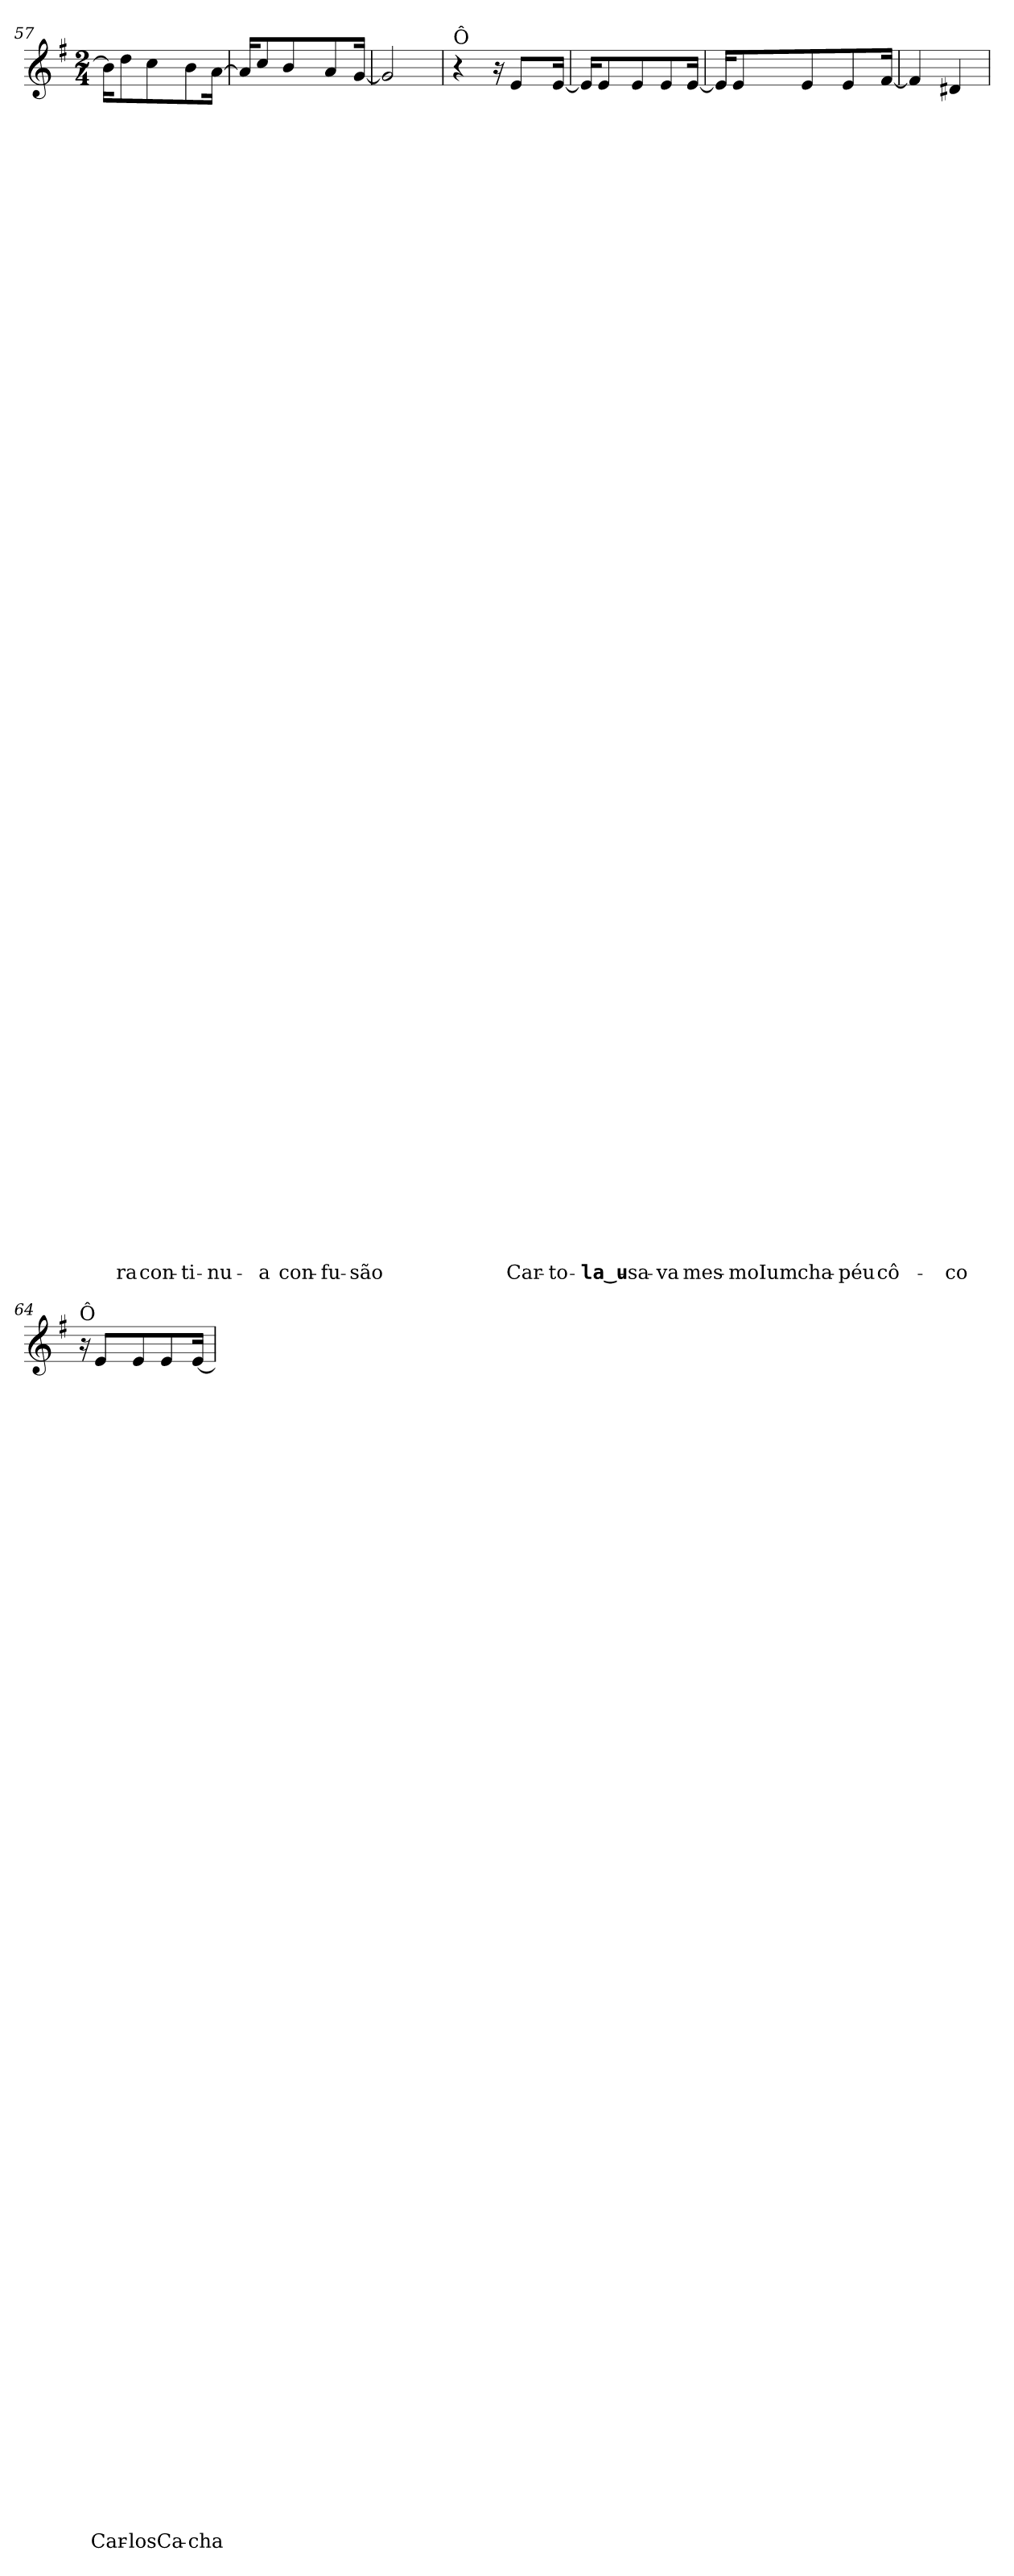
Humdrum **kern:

**kern	**text	**text	**text	**text	**text	**text	**text	**text	**text	**text	**text	**text	**text	**text	**text	**text	**text	**text	**text	**text	**text	**text	**text	**text	**text	**text	**text	**text	**text	**text	**text	**text	**text	**text	**text	**text	**text	**text	**text	**text	**text	**text	**text	**text	**text	**text	**text	**text	**text	**text	**text	**text	**text	**text	**text	**text	**text	**text	**text	**text	**text
*part1	*part1	*part1	*part1	*part1	*part1	*part1	*part1	*part1	*part1	*part1	*part1	*part1	*part1	*part1	*part1	*part1	*part1	*part1	*part1	*part1	*part1	*part1	*part1	*part1	*part1	*part1	*part1	*part1	*part1	*part1	*part1	*part1	*part1	*part1	*part1	*part1	*part1	*part1	*part1	*part1	*part1	*part1	*part1	*part1	*part1	*part1	*part1	*part1	*part1	*part1	*part1	*part1	*part1	*part1	*part1	*part1	*part1	*part1	*part1	*part1	*part1
*staff1	*staff1	*staff1	*staff1	*staff1	*staff1	*staff1	*staff1	*staff1	*staff1	*staff1	*staff1	*staff1	*staff1	*staff1	*staff1	*staff1	*staff1	*staff1	*staff1	*staff1	*staff1	*staff1	*staff1	*staff1	*staff1	*staff1	*staff1	*staff1	*staff1	*staff1	*staff1	*staff1	*staff1	*staff1	*staff1	*staff1	*staff1	*staff1	*staff1	*staff1	*staff1	*staff1	*staff1	*staff1	*staff1	*staff1	*staff1	*staff1	*staff1	*staff1	*staff1	*staff1	*staff1	*staff1	*staff1	*staff1	*staff1	*staff1	*staff1	*staff1	*staff1
!!LO:LB:g=z
*clefG2	*	*	*	*	*	*	*	*	*	*	*	*	*	*	*	*	*	*	*	*	*	*	*	*	*	*	*	*	*	*	*	*	*	*	*	*	*	*	*	*	*	*	*	*	*	*	*	*	*	*	*	*	*	*	*	*	*	*	*	*	*
*k[f#]	*	*	*	*	*	*	*	*	*	*	*	*	*	*	*	*	*	*	*	*	*	*	*	*	*	*	*	*	*	*	*	*	*	*	*	*	*	*	*	*	*	*	*	*	*	*	*	*	*	*	*	*	*	*	*	*	*	*	*	*	*
*G:	*	*	*	*	*	*	*	*	*	*	*	*	*	*	*	*	*	*	*	*	*	*	*	*	*	*	*	*	*	*	*	*	*	*	*	*	*	*	*	*	*	*	*	*	*	*	*	*	*	*	*	*	*	*	*	*	*	*	*	*	*
*M2/4	*	*	*	*	*	*	*	*	*	*	*	*	*	*	*	*	*	*	*	*	*	*	*	*	*	*	*	*	*	*	*	*	*	*	*	*	*	*	*	*	*	*	*	*	*	*	*	*	*	*	*	*	*	*	*	*	*	*	*	*	*
=57	=57	=57	=57	=57	=57	=57	=57	=57	=57	=57	=57	=57	=57	=57	=57	=57	=57	=57	=57	=57	=57	=57	=57	=57	=57	=57	=57	=57	=57	=57	=57	=57	=57	=57	=57	=57	=57	=57	=57	=57	=57	=57	=57	=57	=57	=57	=57	=57	=57	=57	=57	=57	=57	=57	=57	=57	=57	=57	=57	=57	=57
16b\KL]	.	.	.	.	.	.	.	.	.	.	.	.	.	.	.	.	.	.	.	.	.	.	.	.	.	.	.	.	.	.	.	.	.	.	.	.	.	.	.	.	.	.	.	.	.	.	.	.	.	.	.	.	.	.	.	.	.	.	.	.	.
!	!	!	!	!	!	!	!	!	!	!	!	!	!	!	!	!	!	!	!	!	!	!	!	!	!	!	!	!	!	!	!	!	!	!	!	!	!	!	!	!	!	!	!	!	!	!	!	!	!	!	!	!	!	!	!	!	!	!	!	!	!LO:LY:b
8dd\	.	.	.	.	.	.	.	.	.	.	.	.	.	.	.	.	.	.	.	.	.	.	.	.	.	.	.	.	.	.	.	.	.	.	.	.	.	.	.	.	.	.	.	.	.	.	.	.	.	.	.	.	.	.	.	.	.	.	.	.	-ra
!	!	!	!	!	!	!	!	!	!	!	!	!	!	!	!	!	!	!	!	!	!	!	!	!	!	!	!	!	!	!	!	!	!	!	!	!	!	!	!	!	!	!	!	!	!	!	!	!	!	!	!	!	!	!	!	!	!	!	!	!	!LO:LY:b
8cc\	.	.	.	.	.	.	.	.	.	.	.	.	.	.	.	.	.	.	.	.	.	.	.	.	.	.	.	.	.	.	.	.	.	.	.	.	.	.	.	.	.	.	.	.	.	.	.	.	.	.	.	.	.	.	.	.	.	.	.	.	con-
!	!	!	!	!	!	!	!	!	!	!	!	!	!	!	!	!	!	!	!	!	!	!	!	!	!	!	!	!	!	!	!	!	!	!	!	!	!	!	!	!	!	!	!	!	!	!	!	!	!	!	!	!	!	!	!	!	!	!	!	!	!LO:LY:b
8b\	.	.	.	.	.	.	.	.	.	.	.	.	.	.	.	.	.	.	.	.	.	.	.	.	.	.	.	.	.	.	.	.	.	.	.	.	.	.	.	.	.	.	.	.	.	.	.	.	.	.	.	.	.	.	.	.	.	.	.	.	-ti-
!	!	!	!	!	!	!	!	!	!	!	!	!	!	!	!	!	!	!	!	!	!	!	!	!	!	!	!	!	!	!	!	!	!	!	!	!	!	!	!	!	!	!	!	!	!	!	!	!	!	!	!	!	!	!	!	!	!	!	!	!	!LO:LY:b
[16a\Jk	.	.	.	.	.	.	.	.	.	.	.	.	.	.	.	.	.	.	.	.	.	.	.	.	.	.	.	.	.	.	.	.	.	.	.	.	.	.	.	.	.	.	.	.	.	.	.	.	.	.	.	.	.	.	.	.	.	.	.	.	-nu-
=58	=58	=58	=58	=58	=58	=58	=58	=58	=58	=58	=58	=58	=58	=58	=58	=58	=58	=58	=58	=58	=58	=58	=58	=58	=58	=58	=58	=58	=58	=58	=58	=58	=58	=58	=58	=58	=58	=58	=58	=58	=58	=58	=58	=58	=58	=58	=58	=58	=58	=58	=58	=58	=58	=58	=58	=58	=58	=58	=58	=58	=58
16a/KL]	.	.	.	.	.	.	.	.	.	.	.	.	.	.	.	.	.	.	.	.	.	.	.	.	.	.	.	.	.	.	.	.	.	.	.	.	.	.	.	.	.	.	.	.	.	.	.	.	.	.	.	.	.	.	.	.	.	.	.	.	.
!	!	!	!	!	!	!	!	!	!	!	!	!	!	!	!	!	!	!	!	!	!	!	!	!	!	!	!	!	!	!	!	!	!	!	!	!	!	!	!	!	!	!	!	!	!	!	!	!	!	!	!	!	!	!	!	!	!	!	!	!	!LO:LY:b
8cc/	.	.	.	.	.	.	.	.	.	.	.	.	.	.	.	.	.	.	.	.	.	.	.	.	.	.	.	.	.	.	.	.	.	.	.	.	.	.	.	.	.	.	.	.	.	.	.	.	.	.	.	.	.	.	.	.	.	.	.	.	-a
!	!	!	!	!	!	!	!	!	!	!	!	!	!	!	!	!	!	!	!	!	!	!	!	!	!	!	!	!	!	!	!	!	!	!	!	!	!	!	!	!	!	!	!	!	!	!	!	!	!	!	!	!	!	!	!	!	!	!	!	!	!LO:LY:b
8b/	.	.	.	.	.	.	.	.	.	.	.	.	.	.	.	.	.	.	.	.	.	.	.	.	.	.	.	.	.	.	.	.	.	.	.	.	.	.	.	.	.	.	.	.	.	.	.	.	.	.	.	.	.	.	.	.	.	.	.	.	con-
!	!	!	!	!	!	!	!	!	!	!	!	!	!	!	!	!	!	!	!	!	!	!	!	!	!	!	!	!	!	!	!	!	!	!	!	!	!	!	!	!	!	!	!	!	!	!	!	!	!	!	!	!	!	!	!	!	!	!	!	!	!LO:LY:b
8a/	.	.	.	.	.	.	.	.	.	.	.	.	.	.	.	.	.	.	.	.	.	.	.	.	.	.	.	.	.	.	.	.	.	.	.	.	.	.	.	.	.	.	.	.	.	.	.	.	.	.	.	.	.	.	.	.	.	.	.	.	-fu-
!	!	!	!	!	!	!	!	!	!	!	!	!	!	!	!	!	!	!	!	!	!	!	!	!	!	!	!	!	!	!	!	!	!	!	!	!	!	!	!	!	!	!	!	!	!	!	!	!	!	!	!	!	!	!	!	!	!	!	!	!	!LO:LY:b
[16g/Jk	.	.	.	.	.	.	.	.	.	.	.	.	.	.	.	.	.	.	.	.	.	.	.	.	.	.	.	.	.	.	.	.	.	.	.	.	.	.	.	.	.	.	.	.	.	.	.	.	.	.	.	.	.	.	.	.	.	.	.	.	-são
=59	=59	=59	=59	=59	=59	=59	=59	=59	=59	=59	=59	=59	=59	=59	=59	=59	=59	=59	=59	=59	=59	=59	=59	=59	=59	=59	=59	=59	=59	=59	=59	=59	=59	=59	=59	=59	=59	=59	=59	=59	=59	=59	=59	=59	=59	=59	=59	=59	=59	=59	=59	=59	=59	=59	=59	=59	=59	=59	=59	=59	=59
2g/]	.	.	.	.	.	.	.	.	.	.	.	.	.	.	.	.	.	.	.	.	.	.	.	.	.	.	.	.	.	.	.	.	.	.	.	.	.	.	.	.	.	.	.	.	.	.	.	.	.	.	.	.	.	.	.	.	.	.	.	.	.
=60	=60	=60	=60	=60	=60	=60	=60	=60	=60	=60	=60	=60	=60	=60	=60	=60	=60	=60	=60	=60	=60	=60	=60	=60	=60	=60	=60	=60	=60	=60	=60	=60	=60	=60	=60	=60	=60	=60	=60	=60	=60	=60	=60	=60	=60	=60	=60	=60	=60	=60	=60	=60	=60	=60	=60	=60	=60	=60	=60	=60	=60
!LO:TX:a:t=Ô	!	!	!	!	!	!	!	!	!	!	!	!	!	!	!	!	!	!	!	!	!	!	!	!	!	!	!	!	!	!	!	!	!	!	!	!	!	!	!	!	!	!	!	!	!	!	!	!	!	!	!	!	!	!	!	!	!	!	!	!	!
4r	.	.	.	.	.	.	.	.	.	.	.	.	.	.	.	.	.	.	.	.	.	.	.	.	.	.	.	.	.	.	.	.	.	.	.	.	.	.	.	.	.	.	.	.	.	.	.	.	.	.	.	.	.	.	.	.	.	.	.	.	.
16r	.	.	.	.	.	.	.	.	.	.	.	.	.	.	.	.	.	.	.	.	.	.	.	.	.	.	.	.	.	.	.	.	.	.	.	.	.	.	.	.	.	.	.	.	.	.	.	.	.	.	.	.	.	.	.	.	.	.	.	.	.
!	!	!	!	!	!	!	!	!	!	!	!	!	!	!	!	!	!	!	!	!	!	!	!	!	!	!	!	!	!	!	!	!	!	!	!	!	!	!	!	!	!	!	!	!	!	!	!	!	!	!	!	!	!	!	!	!	!	!	!	!	!LO:LY:b
8e/L	.	.	.	.	.	.	.	.	.	.	.	.	.	.	.	.	.	.	.	.	.	.	.	.	.	.	.	.	.	.	.	.	.	.	.	.	.	.	.	.	.	.	.	.	.	.	.	.	.	.	.	.	.	.	.	.	.	.	.	.	Car-
!	!	!	!	!	!	!	!	!	!	!	!	!	!	!	!	!	!	!	!	!	!	!	!	!	!	!	!	!	!	!	!	!	!	!	!	!	!	!	!	!	!	!	!	!	!	!	!	!	!	!	!	!	!	!	!	!	!	!	!	!	!LO:LY:b
[16e/Jk	.	.	.	.	.	.	.	.	.	.	.	.	.	.	.	.	.	.	.	.	.	.	.	.	.	.	.	.	.	.	.	.	.	.	.	.	.	.	.	.	.	.	.	.	.	.	.	.	.	.	.	.	.	.	.	.	.	.	.	.	-to-
=61	=61	=61	=61	=61	=61	=61	=61	=61	=61	=61	=61	=61	=61	=61	=61	=61	=61	=61	=61	=61	=61	=61	=61	=61	=61	=61	=61	=61	=61	=61	=61	=61	=61	=61	=61	=61	=61	=61	=61	=61	=61	=61	=61	=61	=61	=61	=61	=61	=61	=61	=61	=61	=61	=61	=61	=61	=61	=61	=61	=61	=61
16e/KL]	.	.	.	.	.	.	.	.	.	.	.	.	.	.	.	.	.	.	.	.	.	.	.	.	.	.	.	.	.	.	.	.	.	.	.	.	.	.	.	.	.	.	.	.	.	.	.	.	.	.	.	.	.	.	.	.	.	.	.	.	.
!	!	!	!	!	!	!	!	!	!	!	!	!	!	!	!	!	!	!	!	!	!	!	!	!	!	!	!	!	!	!	!	!	!	!	!	!	!	!	!	!	!	!	!	!	!	!	!	!	!	!	!	!	!	!	!	!	!	!	!	!	!LO:LY:b
8e/	.	.	.	.	.	.	.	.	.	.	.	.	.	.	.	.	.	.	.	.	.	.	.	.	.	.	.	.	.	.	.	.	.	.	.	.	.	.	.	.	.	.	.	.	.	.	.	.	.	.	.	.	.	.	.	.	.	.	.	.	-la‿u-
!	!	!	!	!	!	!	!	!	!	!	!	!	!	!	!	!	!	!	!	!	!	!	!	!	!	!	!	!	!	!	!	!	!	!	!	!	!	!	!	!	!	!	!	!	!	!	!	!	!	!	!	!	!	!	!	!	!	!	!	!	!LO:LY:b
8e/	.	.	.	.	.	.	.	.	.	.	.	.	.	.	.	.	.	.	.	.	.	.	.	.	.	.	.	.	.	.	.	.	.	.	.	.	.	.	.	.	.	.	.	.	.	.	.	.	.	.	.	.	.	.	.	.	.	.	.	.	-sa-
!	!	!	!	!	!	!	!	!	!	!	!	!	!	!	!	!	!	!	!	!	!	!	!	!	!	!	!	!	!	!	!	!	!	!	!	!	!	!	!	!	!	!	!	!	!	!	!	!	!	!	!	!	!	!	!	!	!	!	!	!	!LO:LY:b
8e/	.	.	.	.	.	.	.	.	.	.	.	.	.	.	.	.	.	.	.	.	.	.	.	.	.	.	.	.	.	.	.	.	.	.	.	.	.	.	.	.	.	.	.	.	.	.	.	.	.	.	.	.	.	.	.	.	.	.	.	.	-va
!	!	!	!	!	!	!	!	!	!	!	!	!	!	!	!	!	!	!	!	!	!	!	!	!	!	!	!	!	!	!	!	!	!	!	!	!	!	!	!	!	!	!	!	!	!	!	!	!	!	!	!	!	!	!	!	!	!	!	!	!	!LO:LY:b
[16e/Jk	.	.	.	.	.	.	.	.	.	.	.	.	.	.	.	.	.	.	.	.	.	.	.	.	.	.	.	.	.	.	.	.	.	.	.	.	.	.	.	.	.	.	.	.	.	.	.	.	.	.	.	.	.	.	.	.	.	.	.	.	mes-
=62	=62	=62	=62	=62	=62	=62	=62	=62	=62	=62	=62	=62	=62	=62	=62	=62	=62	=62	=62	=62	=62	=62	=62	=62	=62	=62	=62	=62	=62	=62	=62	=62	=62	=62	=62	=62	=62	=62	=62	=62	=62	=62	=62	=62	=62	=62	=62	=62	=62	=62	=62	=62	=62	=62	=62	=62	=62	=62	=62	=62	=62
16e/KL]	.	.	.	.	.	.	.	.	.	.	.	.	.	.	.	.	.	.	.	.	.	.	.	.	.	.	.	.	.	.	.	.	.	.	.	.	.	.	.	.	.	.	.	.	.	.	.	.	.	.	.	.	.	.	.	.	.	.	.	.	.
!	!	!	!	!	!	!	!	!	!	!	!	!	!	!	!	!	!	!	!	!	!	!	!	!	!	!	!	!	!	!	!	!	!	!	!	!	!	!	!	!	!	!	!	!	!	!	!	!	!	!	!	!	!	!	!	!	!	!	!	!	!LO:LY:b
8e/	.	.	.	.	.	.	.	.	.	.	.	.	.	.	.	.	.	.	.	.	.	.	.	.	.	.	.	.	.	.	.	.	.	.	.	.	.	.	.	.	.	.	.	.	.	.	.	.	.	.	.	.	.	.	.	.	.	.	.	.	-moIum
!	!	!	!	!	!	!	!	!	!	!	!	!	!	!	!	!	!	!	!	!	!	!	!	!	!	!	!	!	!	!	!	!	!	!	!	!	!	!	!	!	!	!	!	!	!	!	!	!	!	!	!	!	!	!	!	!	!	!	!	!	!LO:LY:b
8e/	.	.	.	.	.	.	.	.	.	.	.	.	.	.	.	.	.	.	.	.	.	.	.	.	.	.	.	.	.	.	.	.	.	.	.	.	.	.	.	.	.	.	.	.	.	.	.	.	.	.	.	.	.	.	.	.	.	.	.	.	cha-
!	!	!	!	!	!	!	!	!	!	!	!	!	!	!	!	!	!	!	!	!	!	!	!	!	!	!	!	!	!	!	!	!	!	!	!	!	!	!	!	!	!	!	!	!	!	!	!	!	!	!	!	!	!	!	!	!	!	!	!	!	!LO:LY:b
8e/	.	.	.	.	.	.	.	.	.	.	.	.	.	.	.	.	.	.	.	.	.	.	.	.	.	.	.	.	.	.	.	.	.	.	.	.	.	.	.	.	.	.	.	.	.	.	.	.	.	.	.	.	.	.	.	.	.	.	.	.	-péu
!	!	!	!	!	!	!	!	!	!	!	!	!	!	!	!	!	!	!	!	!	!	!	!	!	!	!	!	!	!	!	!	!	!	!	!	!	!	!	!	!	!	!	!	!	!	!	!	!	!	!	!	!	!	!	!	!	!	!	!	!	!LO:LY:b
[16f#/Jk	.	.	.	.	.	.	.	.	.	.	.	.	.	.	.	.	.	.	.	.	.	.	.	.	.	.	.	.	.	.	.	.	.	.	.	.	.	.	.	.	.	.	.	.	.	.	.	.	.	.	.	.	.	.	.	.	.	.	.	.	cô-
=63	=63	=63	=63	=63	=63	=63	=63	=63	=63	=63	=63	=63	=63	=63	=63	=63	=63	=63	=63	=63	=63	=63	=63	=63	=63	=63	=63	=63	=63	=63	=63	=63	=63	=63	=63	=63	=63	=63	=63	=63	=63	=63	=63	=63	=63	=63	=63	=63	=63	=63	=63	=63	=63	=63	=63	=63	=63	=63	=63	=63	=63
4f#/]	.	.	.	.	.	.	.	.	.	.	.	.	.	.	.	.	.	.	.	.	.	.	.	.	.	.	.	.	.	.	.	.	.	.	.	.	.	.	.	.	.	.	.	.	.	.	.	.	.	.	.	.	.	.	.	.	.	.	.	.	.
!	!	!	!	!	!	!	!	!	!	!	!	!	!	!	!	!	!	!	!	!	!	!	!	!	!	!	!	!	!	!	!	!	!	!	!	!	!	!	!	!	!	!	!	!	!	!	!	!	!	!	!	!	!	!	!	!	!	!	!	!	!LO:LY:b
4d#X/	.	.	.	.	.	.	.	.	.	.	.	.	.	.	.	.	.	.	.	.	.	.	.	.	.	.	.	.	.	.	.	.	.	.	.	.	.	.	.	.	.	.	.	.	.	.	.	.	.	.	.	.	.	.	.	.	.	.	.	.	-co
=64	=64	=64	=64	=64	=64	=64	=64	=64	=64	=64	=64	=64	=64	=64	=64	=64	=64	=64	=64	=64	=64	=64	=64	=64	=64	=64	=64	=64	=64	=64	=64	=64	=64	=64	=64	=64	=64	=64	=64	=64	=64	=64	=64	=64	=64	=64	=64	=64	=64	=64	=64	=64	=64	=64	=64	=64	=64	=64	=64	=64	=64
!LO:TX:a:t=Ô	!	!	!	!	!	!	!	!	!	!	!	!	!	!	!	!	!	!	!	!	!	!	!	!	!	!	!	!	!	!	!	!	!	!	!	!	!	!	!	!	!	!	!	!	!	!	!	!	!	!	!	!	!	!	!	!	!	!	!	!	!
16r	.	.	.	.	.	.	.	.	.	.	.	.	.	.	.	.	.	.	.	.	.	.	.	.	.	.	.	.	.	.	.	.	.	.	.	.	.	.	.	.	.	.	.	.	.	.	.	.	.	.	.	.	.	.	.	.	.	.	.	.	.
!	!	!	!	!	!	!	!	!	!	!	!	!	!	!	!	!	!	!	!	!	!	!	!	!	!	!	!	!	!	!	!	!	!	!	!	!	!	!	!	!	!	!	!	!	!	!	!	!	!	!	!	!	!	!	!	!	!	!	!	!	!LO:LY:b
8e/L	.	.	.	.	.	.	.	.	.	.	.	.	.	.	.	.	.	.	.	.	.	.	.	.	.	.	.	.	.	.	.	.	.	.	.	.	.	.	.	.	.	.	.	.	.	.	.	.	.	.	.	.	.	.	.	.	.	.	.	.	Car-
!	!	!	!	!	!	!	!	!	!	!	!	!	!	!	!	!	!	!	!	!	!	!	!	!	!	!	!	!	!	!	!	!	!	!	!	!	!	!	!	!	!	!	!	!	!	!	!	!	!	!	!	!	!	!	!	!	!	!	!	!	!LO:LY:b
8e/	.	.	.	.	.	.	.	.	.	.	.	.	.	.	.	.	.	.	.	.	.	.	.	.	.	.	.	.	.	.	.	.	.	.	.	.	.	.	.	.	.	.	.	.	.	.	.	.	.	.	.	.	.	.	.	.	.	.	.	.	-los
!	!	!	!	!	!	!	!	!	!	!	!	!	!	!	!	!	!	!	!	!	!	!	!	!	!	!	!	!	!	!	!	!	!	!	!	!	!	!	!	!	!	!	!	!	!	!	!	!	!	!	!	!	!	!	!	!	!	!	!	!	!LO:LY:b
8e/	.	.	.	.	.	.	.	.	.	.	.	.	.	.	.	.	.	.	.	.	.	.	.	.	.	.	.	.	.	.	.	.	.	.	.	.	.	.	.	.	.	.	.	.	.	.	.	.	.	.	.	.	.	.	.	.	.	.	.	.	Ca-
!	!	!	!	!	!	!	!	!	!	!	!	!	!	!	!	!	!	!	!	!	!	!	!	!	!	!	!	!	!	!	!	!	!	!	!	!	!	!	!	!	!	!	!	!	!	!	!	!	!	!	!	!	!	!	!	!	!	!	!	!	!LO:LY:b
[16e/Jk	.	.	.	.	.	.	.	.	.	.	.	.	.	.	.	.	.	.	.	.	.	.	.	.	.	.	.	.	.	.	.	.	.	.	.	.	.	.	.	.	.	.	.	.	.	.	.	.	.	.	.	.	.	.	.	.	.	.	.	.	-cha-
=	=	=	=	=	=	=	=	=	=	=	=	=	=	=	=	=	=	=	=	=	=	=	=	=	=	=	=	=	=	=	=	=	=	=	=	=	=	=	=	=	=	=	=	=	=	=	=	=	=	=	=	=	=	=	=	=	=	=	=	=	=
*-	*-	*-	*-	*-	*-	*-	*-	*-	*-	*-	*-	*-	*-	*-	*-	*-	*-	*-	*-	*-	*-	*-	*-	*-	*-	*-	*-	*-	*-	*-	*-	*-	*-	*-	*-	*-	*-	*-	*-	*-	*-	*-	*-	*-	*-	*-	*-	*-	*-	*-	*-	*-	*-	*-	*-	*-	*-	*-	*-	*-	*-
